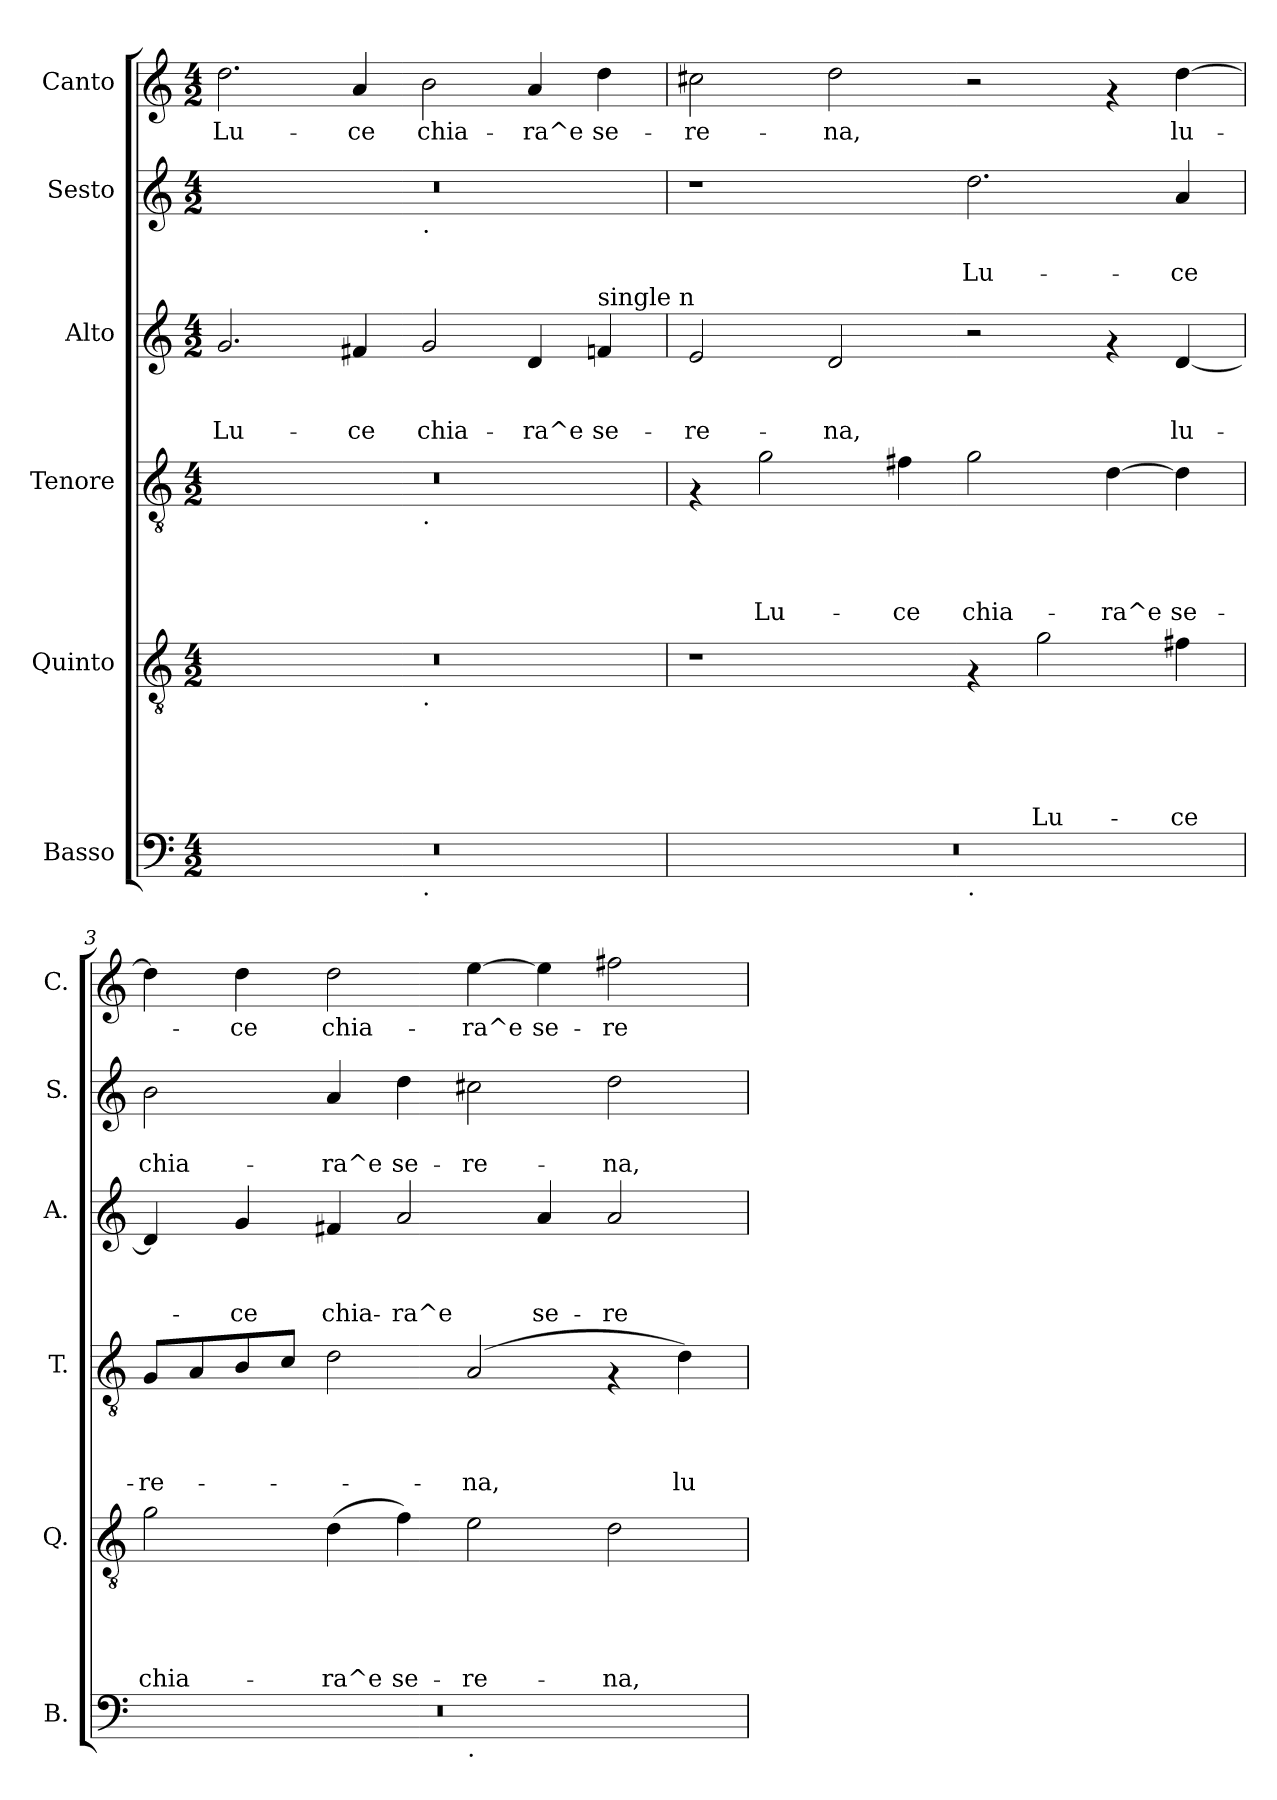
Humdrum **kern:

**kern	**kern	**text	**text	**text	**text	**text	**kern	**text	**text	**text	**text	**kern	**text	**text	**text	**kern	**text	**text	**kern	**text
*part6	*part5	*part5	*part5	*part5	*part5	*part5	*part4	*part4	*part4	*part4	*part4	*part3	*part3	*part3	*part3	*part2	*part2	*part2	*part1	*part1
*staff6	*staff5	*staff5	*staff5	*staff5	*staff5	*staff5	*staff4	*staff4	*staff4	*staff4	*staff4	*staff3	*staff3	*staff3	*staff3	*staff2	*staff2	*staff2	*staff1	*staff1
*I"Basso	*I"Quinto	*	*	*	*	*	*I"Tenore	*	*	*	*	*I"Alto	*	*	*	*I"Sesto	*	*	*I"Canto	*
*I'B.	*I'Q.	*	*	*	*	*	*I'T.	*	*	*	*	*I'A.	*	*	*	*I'S.	*	*	*I'C.	*
*clefF4	*clefGv2	*	*	*	*	*	*clefGv2	*	*	*	*	*clefG2	*	*	*	*clefG2	*	*	*clefG2	*
*k[]	*k[]	*	*	*	*	*	*k[]	*	*	*	*	*k[]	*	*	*	*k[]	*	*	*k[]	*
*C:	*C:	*	*	*	*	*	*C:	*	*	*	*	*C:	*	*	*	*C:	*	*	*C:	*
*M4/2	*M4/2	*	*	*	*	*	*M4/2	*	*	*	*	*M4/2	*	*	*	*M4/2	*	*	*M4/2	*
=1	=1	=1	=1	=1	=1	=1	=1	=1	=1	=1	=1	=1	=1	=1	=1	=1	=1	=1	=1	=1
!	!	!	!	!	!	!	!	!	!	!	!	!	!	!	!LO:LY:b	!	!	!	!	!LO:LY:b
*^	*^	*	*	*	*	*	*^	*	*	*	*	*	*	*	*	*^	*	*	*	*
0r	1ryy	0r	1ryy	.	.	.	.	.	0r	1ryy	.	.	.	.	2.g/	.	.	Lu-	0r	1ryy	.	.	2.dd\	Lu-
!	!	!	!	!	!	!	!	!	!	!	!	!	!	!	!	!	!	!LO:LY:b	!	!	!	!	!	!LO:LY:b
.	.	.	.	.	.	.	.	.	.	.	.	.	.	.	4f#X/	.	.	-ce	.	.	.	.	4a/	-ce
!	!	!	!	!	!	!	!	!	!	!	!	!	!	!	!	!	!	!	!	!LO:TX:b:t=.	!	!	!	!
!	!	!	!	!	!	!	!	!	!	!LO:TX:b:t=.	!	!	!	!	!	!	!	!	!	!	!	!	!	!
!	!	!	!LO:TX:b:t=.	!	!	!	!	!	!	!	!	!	!	!	!	!	!	!	!	!	!	!	!	!
!	!LO:TX:b:t=.	!	!	!	!	!	!	!	!	!	!	!	!	!	!	!	!	!	!	!	!	!	!	!
!	!	!	!	!	!	!	!	!	!	!	!	!	!	!	!	!	!	!LO:LY:b	!	!	!	!	!	!LO:LY:b
.	1ryy	.	1ryy	.	.	.	.	.	.	1ryy	.	.	.	.	2g/	.	.	chia-	.	1ryy	.	.	2b\	chia-
!	!	!	!	!	!	!	!	!	!	!	!	!	!	!	!	!	!	!LO:LY:b	!	!	!	!	!	!LO:LY:b
.	.	.	.	.	.	.	.	.	.	.	.	.	.	.	4d/	.	.	-ra^e	.	.	.	.	4a/	-ra^e
!	!	!	!	!	!	!	!	!	!	!	!	!	!	!	!LO:TX:a:t=single n	!	!	!	!	!	!	!	!	!
!	!	!	!	!	!	!	!	!	!	!	!	!	!	!	!	!	!	!LO:LY:b	!	!	!	!	!	!LO:LY:b
.	.	.	.	.	.	.	.	.	.	.	.	.	.	.	4f/	.	.	se-	.	.	.	.	4dd\	se-
=2	=2	=2	=2	=2	=2	=2	=2	=2	=2	=2	=2	=2	=2	=2	=2	=2	=2	=2	=2	=2	=2	=2	=2	=2
!	!	!	!	!	!	!	!	!	!	!	!	!	!	!	!	!	!	!LO:LY:b	!	!	!	!	!	!LO:LY:b
*	*	*v	*v	*	*	*	*	*	*	*	*	*	*	*	*	*	*	*	*v	*v	*	*	*	*
*	*	*	*	*	*	*	*	*v	*v	*	*	*	*	*	*	*	*	*	*	*	*	*
0r	1ryy	1r	.	.	.	.	.	4rF	.	.	.	.	2e/	.	.	-re-	1r	.	.	2cc#X\	-re-
!	!	!	!	!	!	!	!	!	!	!	!	!LO:LY:b	!	!	!	!	!	!	!	!	!
.	.	.	.	.	.	.	.	2g\	.	.	.	Lu-	.	.	.	.	.	.	.	.	.
!	!	!	!	!	!	!	!	!	!	!	!	!	!	!	!	!LO:LY:b	!	!	!	!	!LO:LY:b
.	.	.	.	.	.	.	.	.	.	.	.	.	2d/	.	.	-na,	.	.	.	2dd\	-na,
!	!	!	!	!	!	!	!	!	!	!	!	!LO:LY:b	!	!	!	!	!	!	!	!	!
.	.	.	.	.	.	.	.	4f#X\	.	.	.	-ce	.	.	.	.	.	.	.	.	.
!	!LO:TX:b:t=.	!	!	!	!	!	!	!	!	!	!	!	!	!	!	!	!	!	!	!	!
!	!	!	!	!	!	!	!	!	!	!	!	!LO:LY:b	!	!	!	!	!	!	!LO:LY:b	!	!
.	1ryy	4rF	.	.	.	.	.	2g\	.	.	.	chia-	2r	.	.	.	2.dd\	.	Lu-	2r	.
!	!	!	!	!	!	!	!LO:LY:b	!	!	!	!	!	!	!	!	!	!	!	!	!	!
.	.	2g\	.	.	.	.	Lu-	.	.	.	.	.	.	.	.	.	.	.	.	.	.
!	!	!	!	!	!	!	!	!	!	!	!	!LO:LY:b	!	!	!	!	!	!	!	!	!
.	.	.	.	.	.	.	.	[<4d\	.	.	.	-ra^e	4rf	.	.	.	.	.	.	4rf	.
!	!	!	!	!	!	!	!LO:LY:b	!	!	!	!	!LO:LY:b	!	!	!	!LO:LY:b	!	!	!LO:LY:b	!	!LO:LY:b
.	.	4f#X\	.	.	.	.	-ce	4d\]	.	.	.	se-	[<4d/	.	.	lu-	4a/	.	-ce	[>4dd\	lu-
=3	=3	=3	=3	=3	=3	=3	=3	=3	=3	=3	=3	=3	=3	=3	=3	=3	=3	=3	=3	=3	=3
!	!	!	!	!	!	!	!LO:LY:b	!	!	!	!	!LO:LY:b	!	!	!	!	!	!	!LO:LY:b	!	!
0r	1ryy	2g\	.	.	.	.	chia-	8G/L	.	.	.	-re-	4d/]	.	.	.	2b\	.	chia-	4dd\]	.
.	.	.	.	.	.	.	.	8A/	.	.	.	.	.	.	.	.	.	.	.	.	.
!	!	!	!	!	!	!	!	!	!	!	!	!	!	!	!	!LO:LY:b	!	!	!	!	!LO:LY:b
.	.	.	.	.	.	.	.	8B/	.	.	.	.	4g/	.	.	-ce	.	.	.	4dd\	-ce
.	.	.	.	.	.	.	.	8c/J	.	.	.	.	.	.	.	.	.	.	.	.	.
!	!	!	!	!	!	!	!LO:LY:b	!	!	!	!	!	!	!	!	!LO:LY:b	!	!	!LO:LY:b	!	!LO:LY:b
.	.	(<4d\	.	.	.	.	-ra^e	2d\	.	.	.	.	4f#X/	.	.	chia-	4a/	.	-ra^e	2dd\	chia-
!	!	!	!	!	!	!	!LO:LY:b	!	!	!	!	!	!	!	!	!LO:LY:b	!	!	!LO:LY:b	!	!
.	.	4f\)	.	.	.	.	se-	.	.	.	.	.	2a/	.	.	-ra^e	4dd\	.	se-	.	.
!	!LO:TX:b:t=.	!	!	!	!	!	!	!	!	!	!	!	!	!	!	!	!	!	!	!	!
!	!	!	!	!	!	!	!LO:LY:b	!	!	!	!	!LO:LY:b	!	!	!	!	!	!	!LO:LY:b	!	!LO:LY:b
.	1ryy	2e\	.	.	.	.	-re-	(<2A/	.	.	.	-na,	.	.	.	.	2cc#X\	.	-re-	[<4ee\	-ra^e
!	!	!	!	!	!	!	!	!	!	!	!	!	!	!	!	!LO:LY:b	!	!	!	!	!LO:LY:b
.	.	.	.	.	.	.	.	.	.	.	.	.	4a/	.	.	se-	.	.	.	4ee\]	se-
!	!	!	!	!	!	!	!LO:LY:b	!	!	!	!	!	!	!	!	!LO:LY:b	!	!	!LO:LY:b	!	!LO:LY:b
.	.	2d\	.	.	.	.	-na,	4rF	.	.	.	.	2a/	.	.	-re-	2dd\	.	-na,	2ff#X\	-re-
!	!	!	!	!	!	!	!	!	!	!	!	!LO:LY:b	!	!	!	!	!	!	!	!	!
.	.	.	.	.	.	.	.	4d\)	.	.	.	lu-	.	.	.	.	.	.	.	.	.
*v	*v	*	*	*	*	*	*	*	*	*	*	*	*	*	*	*	*	*	*	*	*
=	=	=	=	=	=	=	=	=	=	=	=	=	=	=	=	=	=	=	=	=
*-	*-	*-	*-	*-	*-	*-	*-	*-	*-	*-	*-	*-	*-	*-	*-	*-	*-	*-	*-	*-
